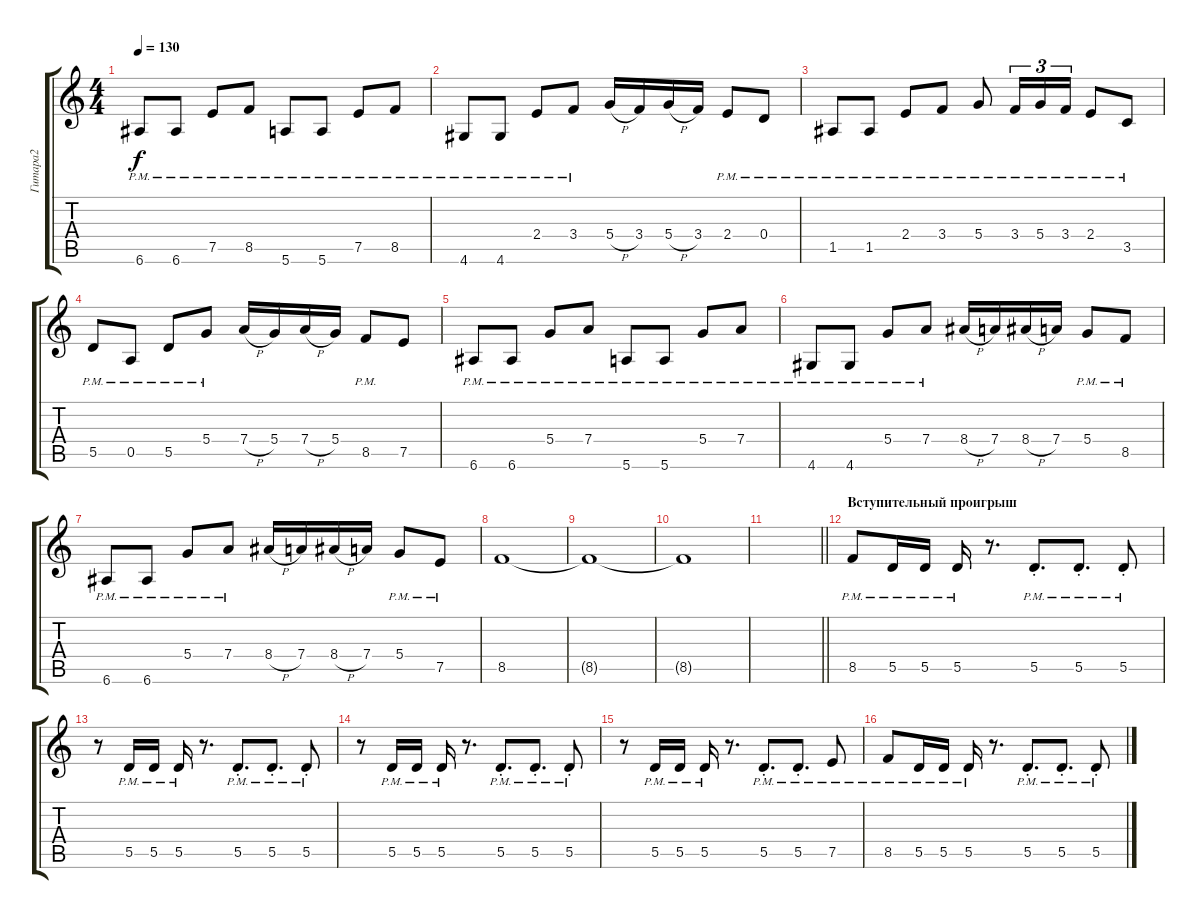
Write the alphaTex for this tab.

\track ("Гитара2" "Гитара2") {instrument distortionguitar}
\staff {score tabs}
\tuning (E4 B3 G3 D3 A2 E2) {hide}
\ts (4 4)
\tempo 130
\clef g2
\ks c
6.6{pm}.8{dy f} 6.6{pm}.8 7.5{pm}.8 8.5{pm}.8 5.6{pm}.8 5.6{pm}.8 7.5{pm}.8 8.5{pm}.8 |
4.6{pm}.8 4.6{pm}.8 2.4{pm}.8 3.4{pm}.8 5.4{h}.16 3.4.16 5.4{h}.16 3.4.16 2.4{pm}.8 0.4{pm}.8 |
1.5{pm}.8 1.5{pm}.8 2.4{pm}.8 3.4{pm}.8 5.4{pm}.8 3.4{pm}.16{tu (3 2)} 5.4{pm}.16{tu (3 2)} 3.4{pm}.16{tu (3 2)} 2.4{pm}.8 3.5{pm}.8 |
5.5{pm}.8 0.5{pm}.8 5.5{pm}.8 5.4{pm}.8 7.4{h}.16 5.4.16 7.4{h}.16 5.4.16 8.5{pm}.8 7.5.8 |
6.6{pm}.8 6.6{pm}.8 5.4{pm}.8 7.4{pm}.8 5.6{pm}.8 5.6{pm}.8 5.4{pm}.8 7.4{pm}.8 |
4.6{pm}.8 4.6{pm}.8 5.4{pm}.8 7.4{pm}.8 8.4{h}.16 7.4.16 8.4{h}.16 7.4.16 5.4{pm}.8 8.5{pm}.8 |
6.6{pm}.8 6.6{pm}.8 5.4{pm}.8 7.4{pm}.8 8.4{h}.16 7.4.16 8.4{h}.16 7.4.16 5.4{pm}.8 7.5{pm}.8 |
8.5.1 |
8.5{t}.1 |
8.5{t}.1 |
\barLineRight lightlight
|
\section ("" "Вступительный проигрыш")
8.5{pm}.8 5.5{pm}.16 5.5{pm}.16 5.5{pm}.16 r.8{d} 5.5{pm st}.8{d} 5.5{pm st}.8{d} 5.5{pm st}.8 |
r.8 5.5{pm}.16 5.5{pm}.16 5.5{pm}.16 r.8{d} 5.5{pm st}.8{d} 5.5{pm st}.8{d} 5.5{pm st}.8 |
r.8 5.5{pm}.16 5.5{pm}.16 5.5{pm}.16 r.8{d} 5.5{pm st}.8{d} 5.5{pm st}.8{d} 5.5{pm st}.8 |
r.8 5.5{pm}.16 5.5{pm}.16 5.5{pm}.16 r.8{d} 5.5{pm st}.8{d} 5.5{pm st}.8{d} 7.5{pm}.8 |
8.5{pm}.8 5.5{pm}.16 5.5{pm}.16 5.5{pm}.16 r.8{d} 5.5{pm st}.8{d} 5.5{pm st}.8{d} 5.5{pm st}.8
